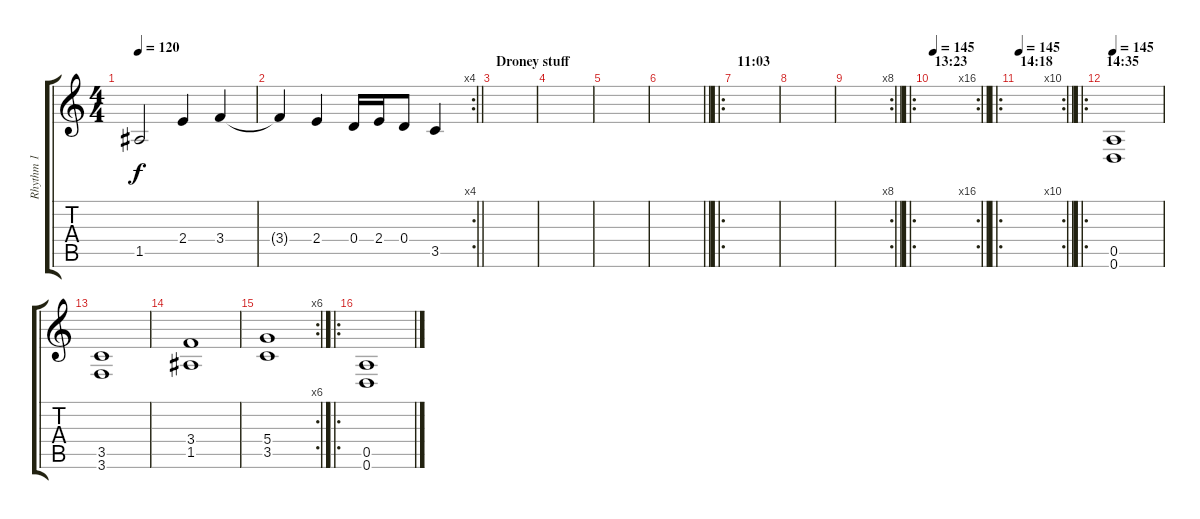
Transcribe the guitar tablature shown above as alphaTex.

\track ("Rhythm 1" "Rhythm 1") {instrument distortionguitar}
\staff {score tabs}
\tuning (E4 B3 G3 D3 A2 D2) {hide}
\ts (4 4)
\tempo 120
\clef g2
\ks c
1.5.2{dy f} 2.4.4 3.4.4 |
\rc 4
\barLineRight lightlight
3.4{t}.4 2.4.4 0.4.16 2.4.16 0.4.8 3.5.4 |
\section ("" "Droney stuff")
|
|
|
\barLineRight lightlight
|
\ro
\section ("" "11:03")
|
|
\rc 8
\barLineRight lightlight
|
\ro
\rc 16
\section ("" "13:23")
\tempo 145
\barLineRight lightlight
|
\ro
\rc 10
\section ("" "14:18")
\tempo 145
\barLineRight lightlight
|
\ro
\section ("" "14:35")
\tempo 145
(0.5 0.6).1 |
(3.5 3.6).1 |
(3.4 1.5).1 |
\rc 6
(5.4 3.5).1 |
\ro
(0.5 0.6).1
